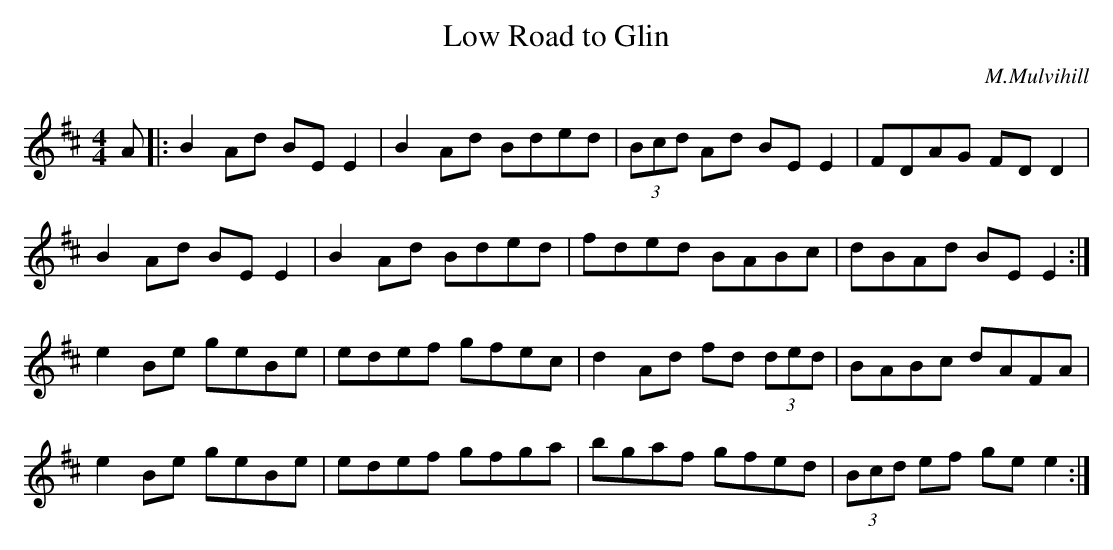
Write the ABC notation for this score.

X:1
T: Low Road to Glin
C: M.Mulvihill
M: 4/4
L: 1/8
K: Edor
A |: B2 Ad BE E2 | B2 Ad Bded | (3Bcd Ad BE E2 |\
FDAG FD D2 |
B2 Ad BE E2 | B2 Ad Bded | fded BABc | dBAd BE E2 :|
e2 Be geBe | edef gfec | d2 Ad fd (3ded | BABc dAFA |
e2 Be geBe | edef gfga | bgaf gfed | (3Bcd ef ge e2 :|
